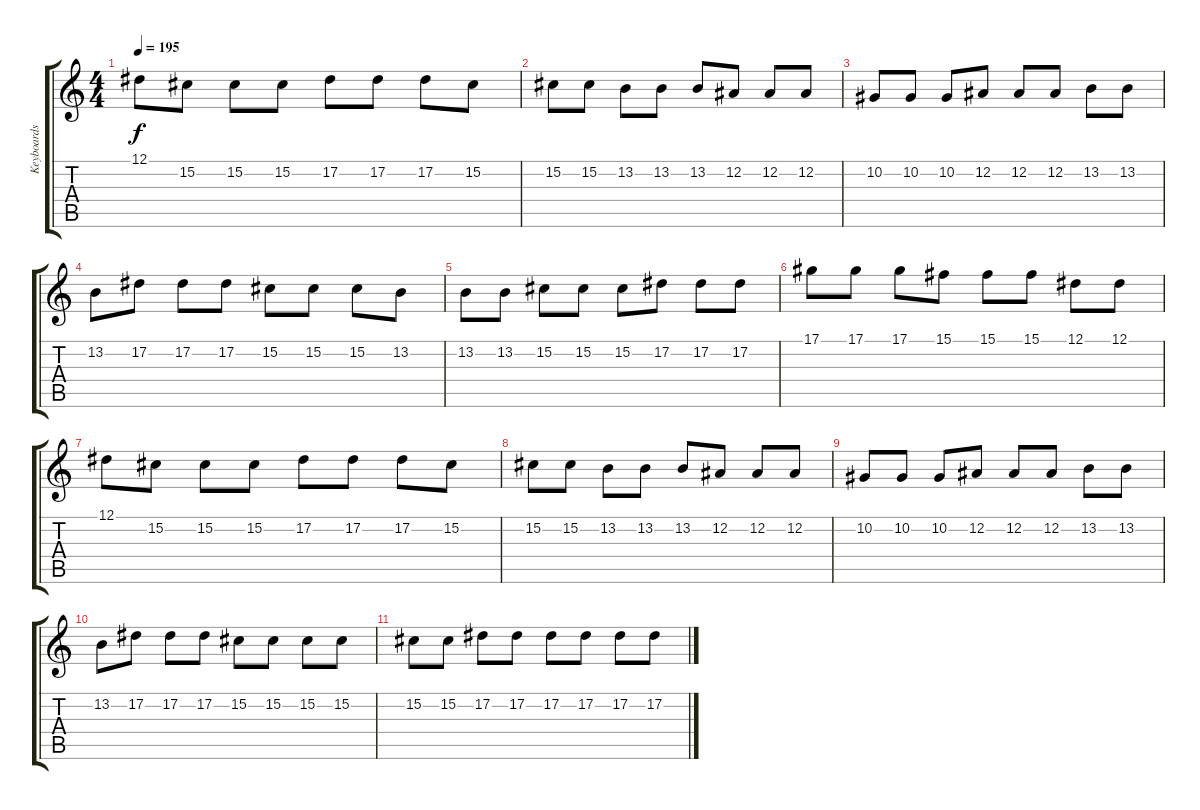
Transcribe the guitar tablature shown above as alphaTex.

\track ("Keyboards 3" "Keyboards ") {instrument acousticgrandpiano}
\staff {score tabs}
\tuning (Eb4 Bb3 Gb3 Db3 Ab2 Eb2) {hide}
\ts (4 4)
\tempo 195
\clef g2
\ks c
12.1.8{dy f} 15.2.8 15.2.8 15.2.8 17.2.8 17.2.8 17.2.8 15.2.8 |
15.2.8 15.2.8 13.2.8 13.2.8 13.2.8 12.2.8 12.2.8 12.2.8 |
10.2.8 10.2.8 10.2.8 12.2.8 12.2.8 12.2.8 13.2.8 13.2.8 |
13.2.8 17.2.8 17.2.8 17.2.8 15.2.8 15.2.8 15.2.8 13.2.8 |
13.2.8 13.2.8 15.2.8 15.2.8 15.2.8 17.2.8 17.2.8 17.2.8 |
17.1.8 17.1.8 17.1.8 15.1.8 15.1.8 15.1.8 12.1.8 12.1.8 |
12.1.8 15.2.8 15.2.8 15.2.8 17.2.8 17.2.8 17.2.8 15.2.8 |
15.2.8 15.2.8 13.2.8 13.2.8 13.2.8 12.2.8 12.2.8 12.2.8 |
10.2.8 10.2.8 10.2.8 12.2.8 12.2.8 12.2.8 13.2.8 13.2.8 |
13.2.8 17.2.8 17.2.8 17.2.8 15.2.8 15.2.8 15.2.8 15.2.8 |
15.2.8 15.2.8 17.2.8 17.2.8 17.2.8 17.2.8 17.2.8 17.2.8
